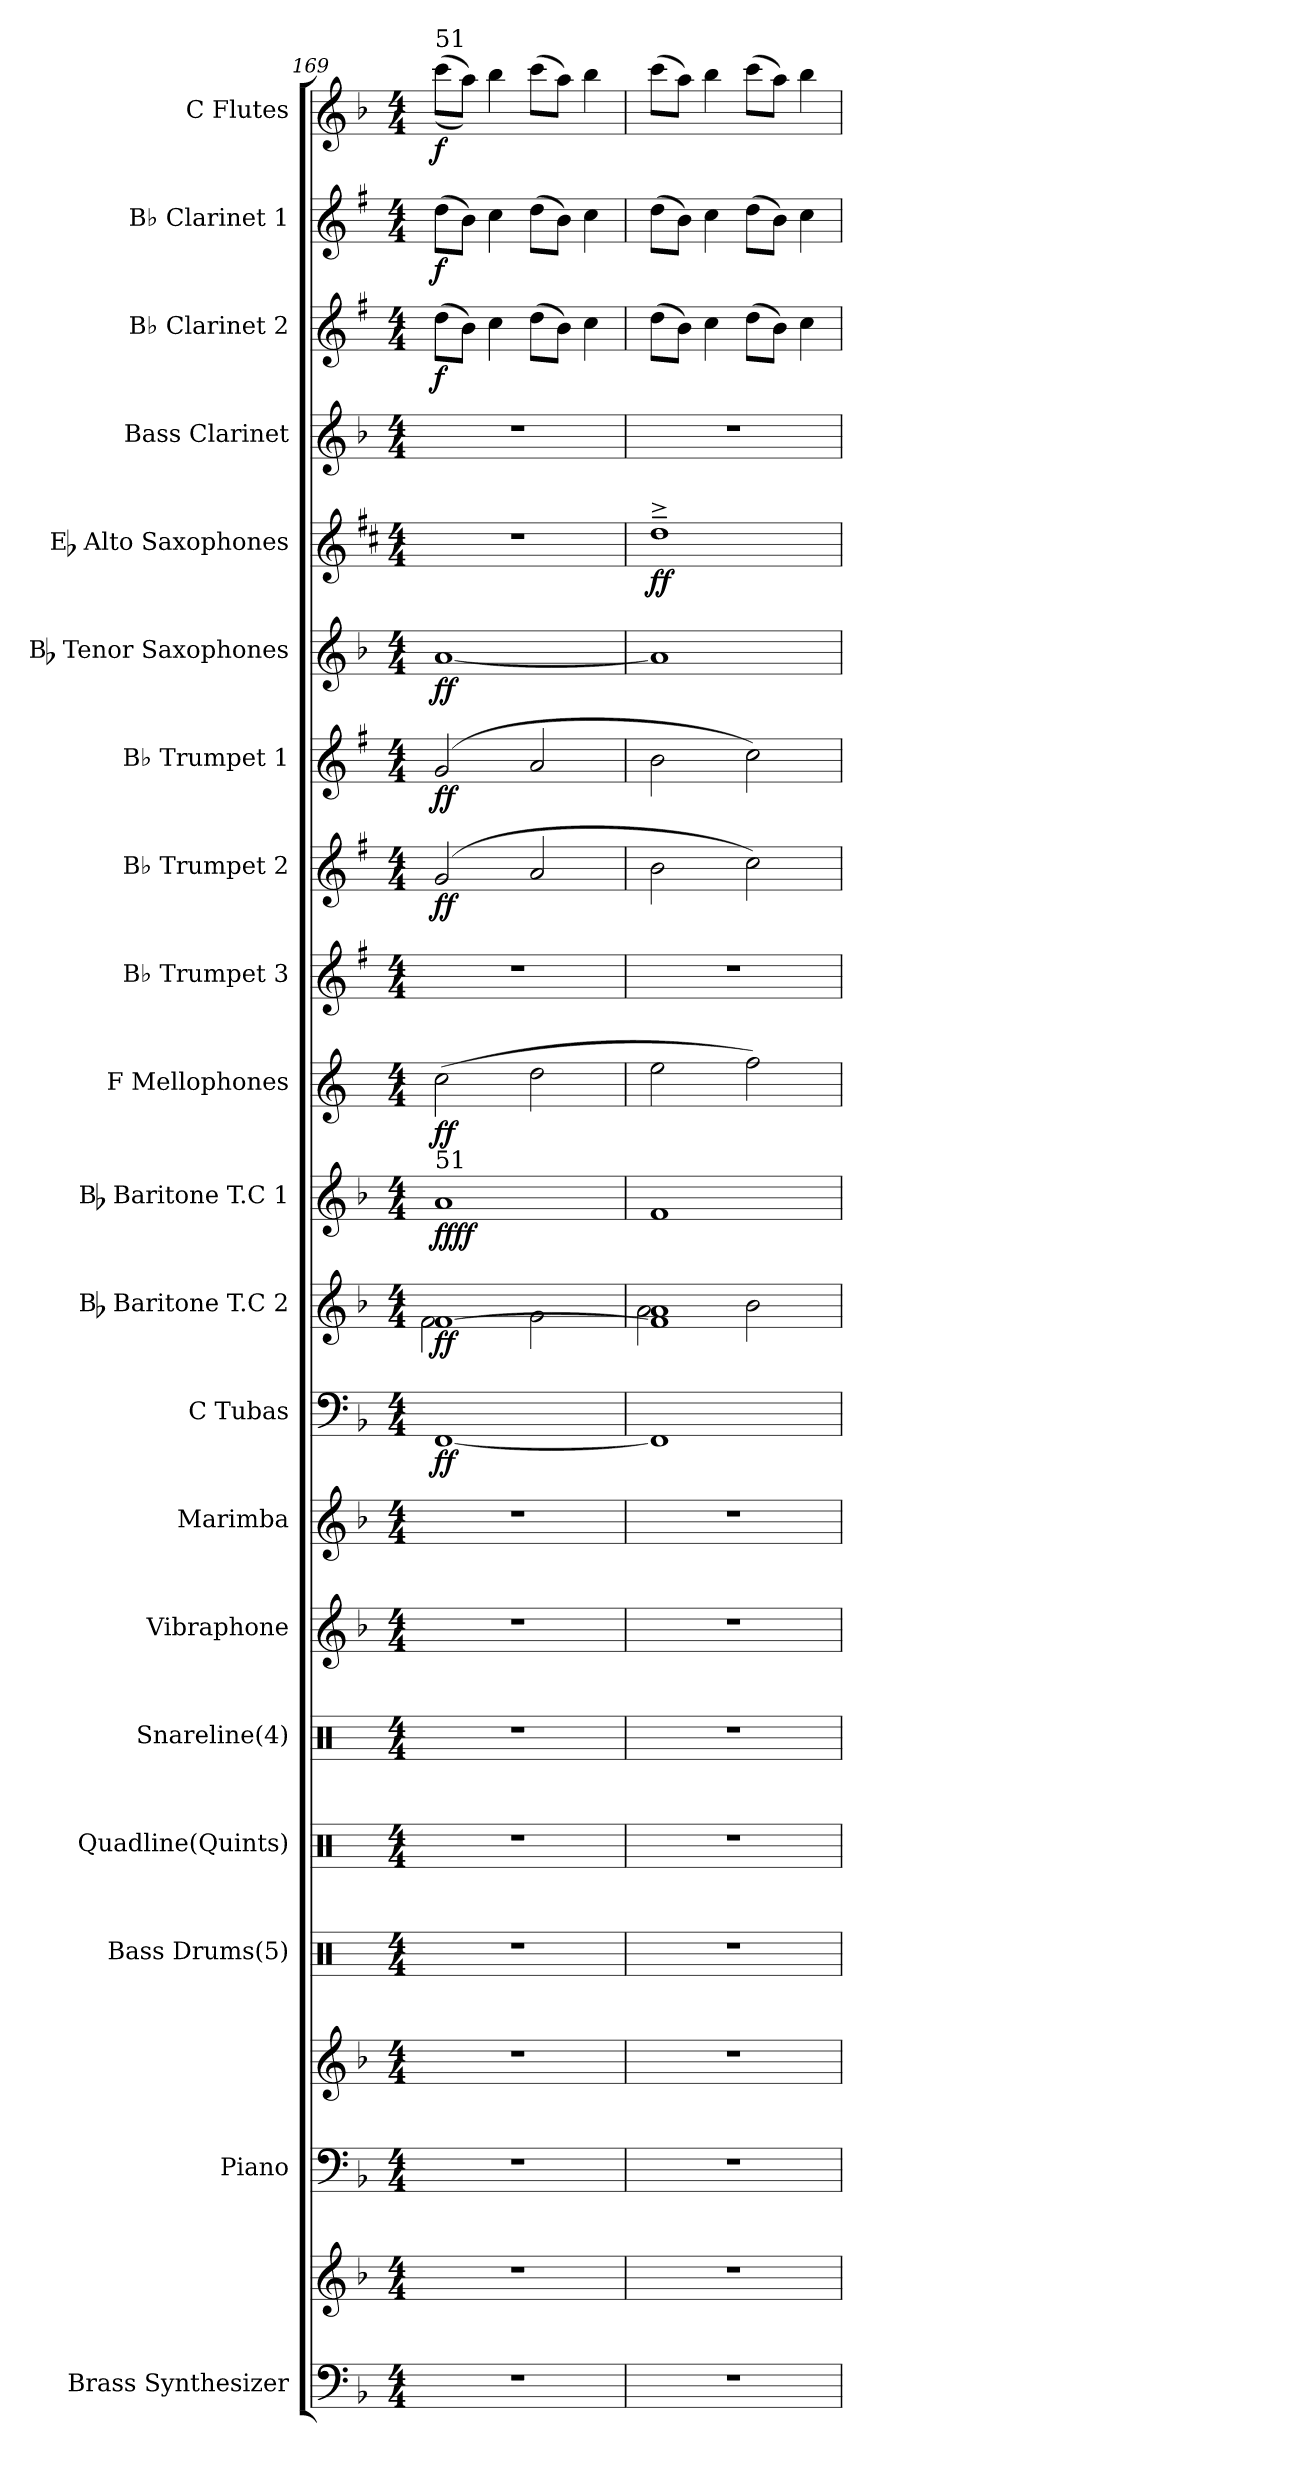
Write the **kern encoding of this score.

**kern	**kern	**kern	**kern	**kern	**kern	**kern	**kern	**kern	**kern	**dynam	**kern	**dynam	**kern	**dynam	**kern	**dynam	**kern	**kern	**dynam	**kern	**dynam	**kern	**dynam	**kern	**dynam	**kern	**kern	**dynam	**kern	**dynam	**kern	**dynam
*part20	*part20	*part19	*part19	*part18	*part17	*part16	*part15	*part14	*part13	*part13	*part12	*part12	*part11	*part11	*part10	*part10	*part9	*part8	*part8	*part7	*part7	*part6	*part6	*part5	*part5	*part4	*part3	*part3	*part2	*part2	*part1	*part1
*staff22	*staff21	*staff20	*staff19	*staff18	*staff17	*staff16	*staff15	*staff14	*staff13	*staff13	*staff12	*staff12	*staff11	*staff11	*staff10	*staff10	*staff9	*staff8	*staff8	*staff7	*staff7	*staff6	*staff6	*staff5	*staff5	*staff4	*staff3	*staff3	*staff2	*staff2	*staff1	*staff1
*I"Brass Synthesizer	*	*I"Piano	*	*I"Bass Drums(5)	*I"Quadline(Quints)	*I"Snareline(4)	*I"Vibraphone	*I"Marimba	*I"C Tubas	*	*I"Bb Baritone T.C 2	*	*I"Bb Baritone T.C 1	*	*I"F Mellophones	*	*I"B♭ Trumpet 3	*I"B♭ Trumpet 2	*	*I"B♭ Trumpet 1	*	*I"Bb Tenor Saxophones	*	*I"Eb Alto Saxophones	*	*I"Bass Clarinet	*I"B♭ Clarinet 2	*	*I"B♭ Clarinet 1	*	*I"C Flutes	*
*I'Synth.	*	*I'Pno.	*	*I'BD	*	*	*	*I'Marimba	*I'Tubas	*	*I'Baritone T.C 2	*	*I'Baritone T.C 1	*	*I'Mello	*	*I'B♭ Tpt. 3	*I'B♭ Tpt. 2	*	*I'B♭ Tpt. 1	*	*I'Tenor Saxes	*	*I'Alto Saxes	*	*I'B. Cl.	*I'B♭ Cl. 2	*	*I'B♭ Cl. 1	*	*I'Flutes	*
*clefF4	*clefG2	*clefF4	*clefG2	*clefX	*clefX	*clefX	*clefG2	*clefG2	*clefF4	*	*clefG2	*	*clefG2	*	*clefG2	*	*clefG2	*clefG2	*	*clefG2	*	*clefG2	*	*clefG2	*	*clefG2	*clefG2	*	*clefG2	*	*clefG2	*
*	*	*	*	*	*	*	*	*	*	*	*ITrd8c14	*	*ITrd8c14	*	*ITrd4c7	*	*ITrd1c2	*ITrd1c2	*	*ITrd1c2	*	*ITrd8c14	*	*ITrd5c9	*	*ITrd8c14	*ITrd1c2	*	*ITrd1c2	*	*	*
*k[b-]	*k[b-]	*k[b-]	*k[b-]	*k[]	*k[]	*k[]	*k[b-]	*k[b-]	*k[b-]	*	*k[b-]	*	*k[b-]	*	*k[b-]	*	*k[b-]	*k[b-]	*	*k[b-]	*	*k[b-]	*	*k[b-]	*	*k[b-]	*k[b-]	*	*k[b-]	*	*k[b-]	*
*M4/4	*M4/4	*M4/4	*M4/4	*M4/4	*M4/4	*M4/4	*M4/4	*M4/4	*M4/4	*	*M4/4	*	*M4/4	*	*M4/4	*	*M4/4	*M4/4	*	*M4/4	*	*M4/4	*	*M4/4	*	*M4/4	*M4/4	*	*M4/4	*	*M4/4	*
*MM164	*MM164	*MM164	*MM164	*MM164	*MM164	*MM164	*MM164	*MM164	*MM164	*	*MM164	*	*MM164	*	*MM164	*	*MM164	*MM164	*	*MM164	*	*MM164	*	*MM164	*	*MM164	*MM164	*	*MM164	*	*MM164	*
=169	=169	=169	=169	=169	=169	=169	=169	=169	=169	=169	=169	=169	=169	=169	=169	=169	=169	=169	=169	=169	=169	=169	=169	=169	=169	=169	=169	=169	=169	=169	=169	=169
*	*	*	*	*	*	*	*	*	*	*	*^	*	*	*	*	*	*	*	*	*	*	*	*	*	*	*	*	*	*	*	*	*
!	!	!	!	!	!	!	!	!	!	!	!	!	!	!	!	!	!	!	!	!	!	!	!	!	!	!	!	!	!	!	!	!LO:TX:a:t=51	!
!	!	!	!	!	!	!	!	!	!	!	!	!	!	!LO:TX:a:t=51	!	!	!	!	!	!	!	!	!	!	!	!	!	!	!	!	!	!	!
!	!	!	!	!	!	!	!	!	!	!LO:DY:b	!	!	!LO:DY:b	!	!LO:DY:b	!	!	!	!	!	!	!	!	!	!	!	!	!	!	!	!	!	!
!	!	!	!	!	!	!	!	!	!	!	!	!	!	!	!LO:DY:n=1:b	!	!LO:DY:b	!	!	!LO:DY:b	!	!LO:DY:b	!	!LO:DY:b	!	!	!	!	!LO:DY:b	!	!LO:DY:b	!	!LO:DY:b
1r	1r	1r	1r	1r	1r	1r	1r	1r	[1FF	ff	[1F	2F\	ff	1A	ff ff	(2f\	ff	1r	(2f/	ff	(2f/	ff	[1A	ff	1r	.	1r	(8cc\L	f	(8cc\L	f	((8ccc\L	f
.	.	.	.	.	.	.	.	.	.	.	.	.	.	.	.	.	.	.	.	.	.	.	.	.	.	.	.	8a\J)	.	8a\J)	.	8aa\J))	.
.	.	.	.	.	.	.	.	.	.	.	.	.	.	.	.	.	.	.	.	.	.	.	.	.	.	.	.	4b-\	.	4b-\	.	4bb-\	.
.	.	.	.	.	.	.	.	.	.	.	.	2G\	.	.	.	2g\	.	.	2g/	.	2g/	.	.	.	.	.	.	(8cc\L	.	(8cc\L	.	(8ccc\L	.
.	.	.	.	.	.	.	.	.	.	.	.	.	.	.	.	.	.	.	.	.	.	.	.	.	.	.	.	8a\J)	.	8a\J)	.	8aa\J)	.
.	.	.	.	.	.	.	.	.	.	.	.	.	.	.	.	.	.	.	.	.	.	.	.	.	.	.	.	4b-\	.	4b-\	.	4bb-\	.
=170	=170	=170	=170	=170	=170	=170	=170	=170	=170	=170	=170	=170	=170	=170	=170	=170	=170	=170	=170	=170	=170	=170	=170	=170	=170	=170	=170	=170	=170	=170	=170	=170	=170
!	!	!	!	!	!	!	!	!	!	!	!	!	!	!	!	!	!	!	!	!	!	!	!	!	!	!LO:DY:b	!	!	!	!	!	!	!
1r	1r	1r	1r	1r	1r	1r	1r	1r	1FF]	.	1F] 1A	2A\	.	1F	.	2a\	.	1r	2a\	.	2a\	.	1A]	.	1f^~	ff	1r	(8cc\L	.	(8cc\L	.	(8ccc\L	.
.	.	.	.	.	.	.	.	.	.	.	.	.	.	.	.	.	.	.	.	.	.	.	.	.	.	.	.	8a\J)	.	8a\J)	.	8aa\J)	.
.	.	.	.	.	.	.	.	.	.	.	.	.	.	.	.	.	.	.	.	.	.	.	.	.	.	.	.	4b-\	.	4b-\	.	4bb-\	.
.	.	.	.	.	.	.	.	.	.	.	.	2B-\	.	.	.	2b-\)	.	.	2b-\)	.	2b-\)	.	.	.	.	.	.	(8cc\L	.	(8cc\L	.	(8ccc\L	.
.	.	.	.	.	.	.	.	.	.	.	.	.	.	.	.	.	.	.	.	.	.	.	.	.	.	.	.	8a\J)	.	8a\J)	.	8aa\J)	.
.	.	.	.	.	.	.	.	.	.	.	.	.	.	.	.	.	.	.	.	.	.	.	.	.	.	.	.	4b-\	.	4b-\	.	4bb-\	.
*	*	*	*	*	*	*	*	*	*	*	*v	*v	*	*	*	*	*	*	*	*	*	*	*	*	*	*	*	*	*	*	*	*	*
=	=	=	=	=	=	=	=	=	=	=	=	=	=	=	=	=	=	=	=	=	=	=	=	=	=	=	=	=	=	=	=	=
*-	*-	*-	*-	*-	*-	*-	*-	*-	*-	*-	*-	*-	*-	*-	*-	*-	*-	*-	*-	*-	*-	*-	*-	*-	*-	*-	*-	*-	*-	*-	*-	*-
